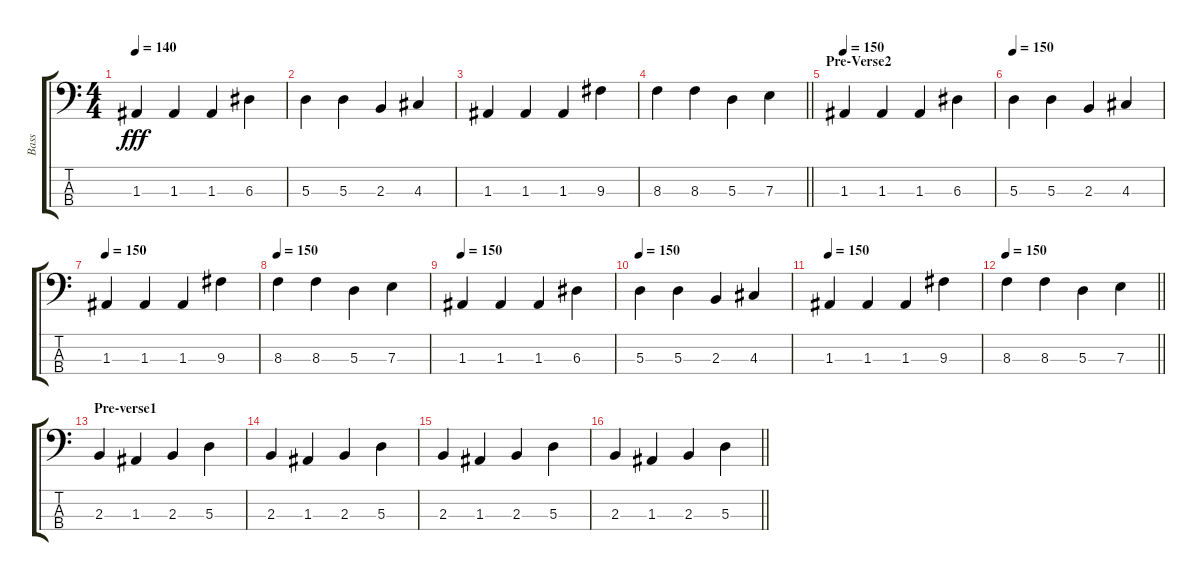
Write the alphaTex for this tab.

\track ("Bass" "Bass") {solo instrument slapbass2}
\staff {score tabs}
\tuning (G2 D2 A1 E1) {hide}
\ts (4 4)
\tempo 140
\clef f4
\ks c
1.3.4{dy fff} 1.3.4 1.3.4 6.3.4 |
5.3.4 5.3.4 2.3.4 4.3.4 |
1.3.4 1.3.4 1.3.4 9.3.4 |
\barLineRight lightlight
8.3.4 8.3.4 5.3.4 7.3.4 |
\section ("" "Pre-Verse2")
\tempo 150
1.3.4 1.3.4 1.3.4 6.3.4 |
\tempo 150
5.3.4 5.3.4 2.3.4 4.3.4 |
\tempo 150
1.3.4 1.3.4 1.3.4 9.3.4 |
\tempo 150
8.3.4 8.3.4 5.3.4 7.3.4 |
\tempo 150
1.3.4 1.3.4 1.3.4 6.3.4 |
\tempo 150
5.3.4 5.3.4 2.3.4 4.3.4 |
\tempo 150
1.3.4 1.3.4 1.3.4 9.3.4 |
\tempo 150
\barLineRight lightlight
8.3.4 8.3.4 5.3.4 7.3.4 |
\section ("" "Pre-verse1")
2.3.4 1.3.4 2.3.4 5.3.4 |
2.3.4 1.3.4 2.3.4 5.3.4 |
2.3.4 1.3.4 2.3.4 5.3.4 |
\barLineRight lightlight
2.3.4 1.3.4 2.3.4 5.3.4
